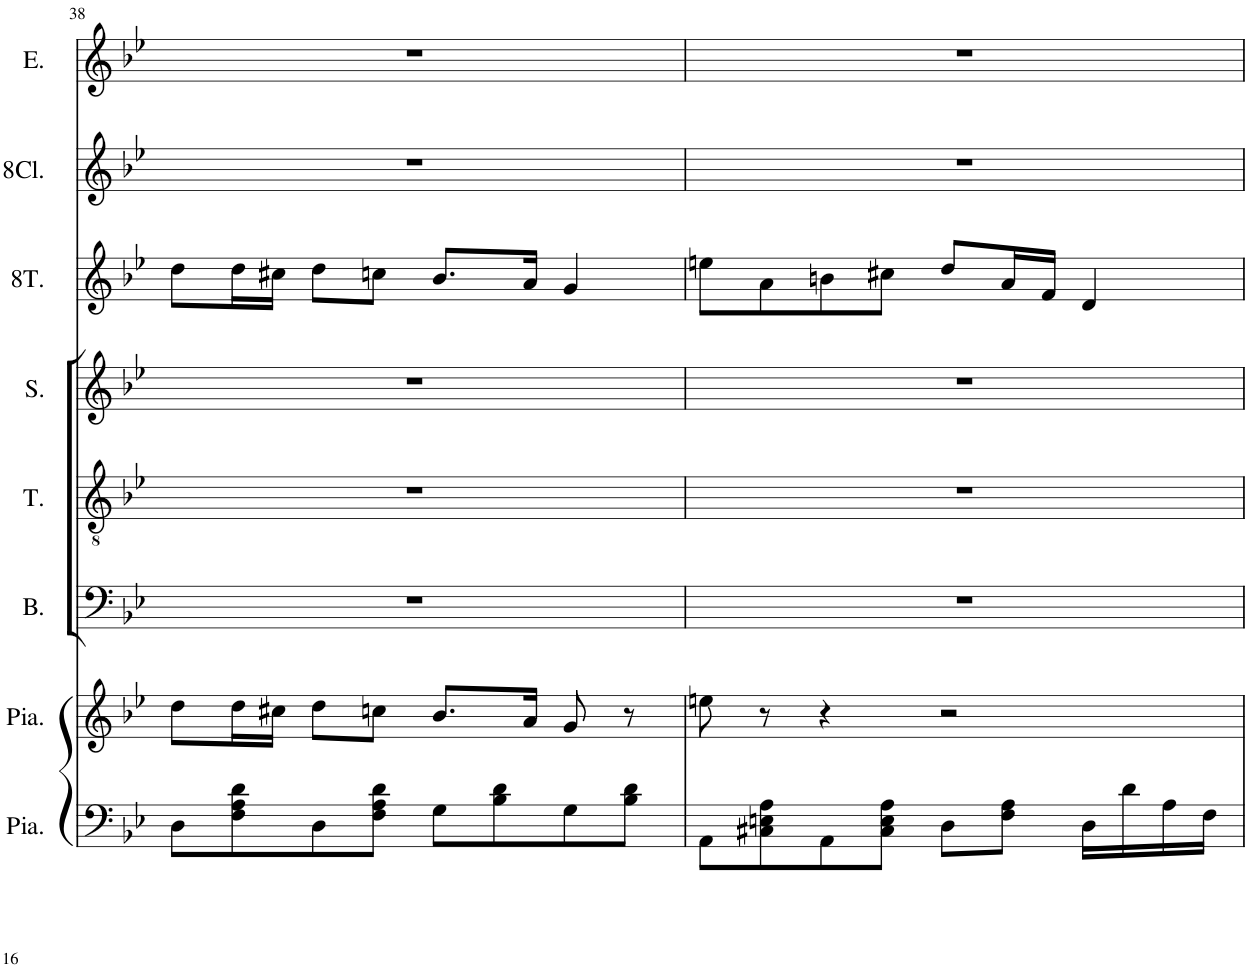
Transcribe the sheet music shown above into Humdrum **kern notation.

**kern	**kern	**kern	**kern	**kern	**kern	**kern	**kern
*part8	*part7	*part6	*part5	*part4	*part3	*part2	*part1
*staff8	*staff7	*staff6	*staff5	*staff4	*staff3	*staff2	*staff1
*I"Piano	*I"Piano	*I"Basses	*I"Ténors	*I"Sopranis	*I"8JF tambours	*I"8JF trompettes	*I"Emma
*I'Pia.	*I'Pia.	*I'B.	*I'T.	*I'S.	*I'8T.	*	*I'E.
!!LO:PB:g=z
*clefF4	*clefG2	*clefF4	*clefGv2	*clefG2	*clefG2	*clefG2	*clefG2
*	*Trd1c2	*	*	*	*	*Trd1c2	*Trd1c2
*k[b-e-]	*k[b-e-]	*k[b-e-]	*k[b-e-]	*k[b-e-]	*k[b-e-]	*k[b-e-]	*k[b-e-]
*M4/4	*M4/4	*M4/4	*M4/4	*M4/4	*M4/4	*M4/4	*M4/4
*met(c)	*met(c)	*met(c)	*met(c)	*met(c)	*met(c)	*met(c)	*met(c)
=38	=38	=38	=38	=38	=38	=38	=38
8D\L	8dd\L	1r	1r	1r	8dd\L	1r	1r
8F\ 8A\ 8d\	16dd\L	.	.	.	16dd\L	.	.
.	16cc#X\JJ	.	.	.	16cc#X\JJ	.	.
8D\	8dd\L	.	.	.	8dd\L	.	.
8F\ 8A\ 8d\J	8ccn\J	.	.	.	8ccn\J	.	.
8G\L	8.b-/L	.	.	.	8.b-/L	.	.
8B-\ 8d\	.	.	.	.	.	.	.
.	16a/Jk	.	.	.	16a/Jk	.	.
8G\	8g/	.	.	.	4g/	.	.
8B-\ 8d\J	8r	.	.	.	.	.	.
=39	=39	=39	=39	=39	=39	=39	=39
8AA\L	8een\	1r	1r	1r	8een\L	1r	1r
8C#X\ 8En\ 8A\	8r	.	.	.	8a\	.	.
8AA\	4r	.	.	.	8bn\	.	.
8C#\ 8E\ 8A\J	.	.	.	.	8cc#X\J	.	.
8D\L	2r	.	.	.	8dd/L	.	.
8F\ 8A\J	.	.	.	.	16a/L	.	.
.	.	.	.	.	16f/JJ	.	.
16D\LL	.	.	.	.	4d/	.	.
16d\	.	.	.	.	.	.	.
16A\	.	.	.	.	.	.	.
16F\JJ	.	.	.	.	.	.	.
=	=	=	=	=	=	=	=
*-	*-	*-	*-	*-	*-	*-	*-
